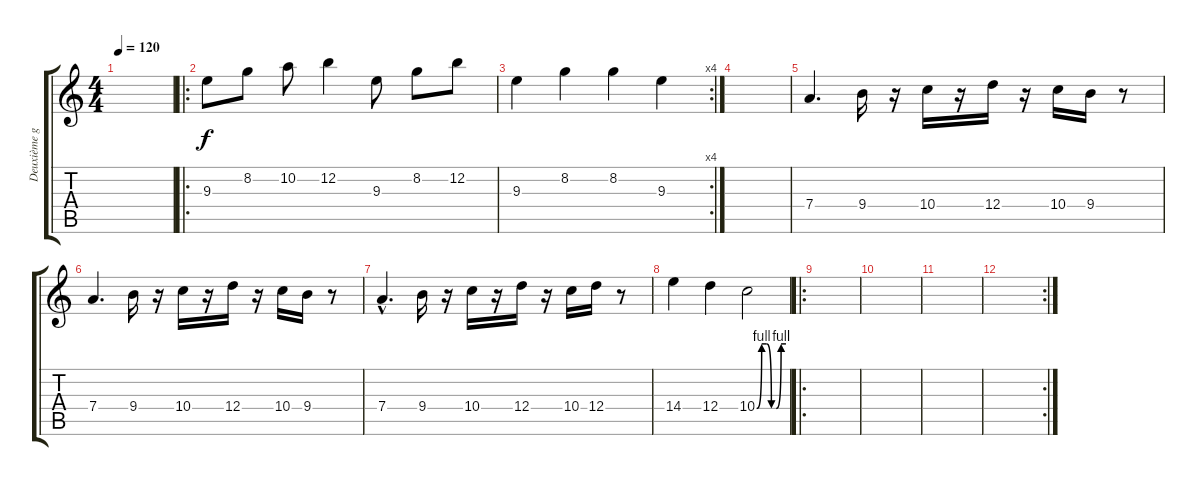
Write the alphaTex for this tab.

\track ("Deuxième guitare" "Deuxième g") {instrument overdrivenguitar}
\staff {score tabs}
\tuning (E4 B3 G3 D3 A2 E2) {hide}
\ts (4 4)
\tempo 120
\clef g2
\ks c
|
\ro
9.3.8 8.2.8 10.2.8 12.2.4 9.3.8 8.2.8 12.2.8 |
\rc 4
9.3.4 8.2.4 8.2.4 9.3.4 |
|
7.4.4{d} 9.4.16 r.16 10.4.16 r.16 12.4.16 r.16 10.4.16 9.4.16 r.8 |
7.4.4{d} 9.4.16 r.16 10.4.16 r.16 12.4.16 r.16 10.4.16 9.4.16 r.8 |
7.4{hac}.4{d} 9.4.16 r.16 10.4.16 r.16 12.4.16 r.16 10.4.16 12.4.16 r.8 |
14.4.4 12.4.4 10.4{be (custom 0 0 10 4 20 4 30 0 40 0 50 4 60 4)}.2 |
\ro
|
|
|
\rc 2
